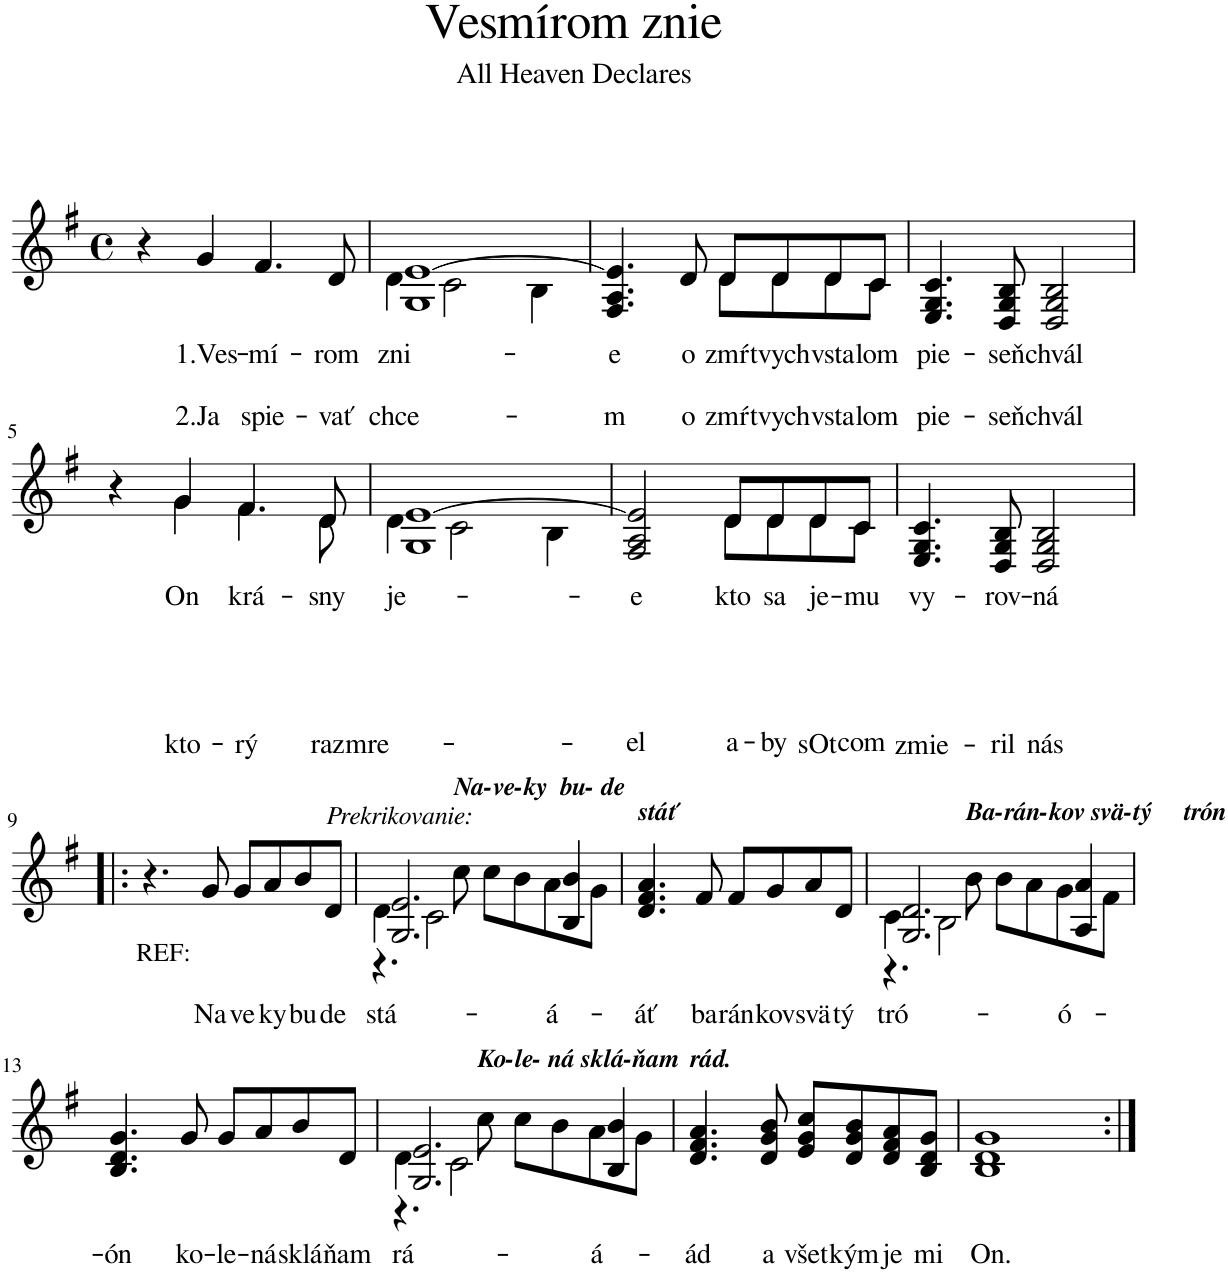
**kern	**text	**text	**text
*part1	*part1	*part1	*part1
*staff1	*staff1	*staff1	*staff1
*I"Piano	*	*	*
*I'Pno.	*	*	*
*clefG2	*	*	*
*k[f#]	*	*	*
*M4/4	*	*	*
*met(c)	*	*	*
=1	=1	=1	=1
4r	.	.	.
!	!LO:LY:b	!	!LO:LY:b
4g/	1.Ves-	.	2.Ja
!	!LO:LY:b	!	!LO:LY:b
4.f#/	-mí-	.	spie-
!	!LO:LY:b	!	!LO:LY:b
8d/	-rom	.	-vať
=2	=2	=2	=2
!	!LO:LY:b	!	!LO:LY:b
*^	*	*	*
1G [1e	4d\	zni-	.	chce-
.	2c\	.	.	.
.	4B\	.	.	.
=3	=3	=3	=3	=3
!	!	!LO:LY:b	!	!LO:LY:b
4.F#/ 4.A/ 4.e/]	2ryy	-e	.	-m
!	!	!LO:LY:b	!	!LO:LY:b
8d/	.	o	.	o
!	!	!LO:LY:b	!	!LO:LY:b
8d/L	8d\L	zmŕ-	.	zmŕ-
!	!	!LO:LY:b	!	!LO:LY:b
8d/	8d\	-tvych-	.	-tvych-
!	!	!LO:LY:b	!	!LO:LY:b
8d/	8d\	-vsta-	.	-vsta-
!	!	!LO:LY:b	!	!LO:LY:b
8c/J	8c\J	-lom	.	-lom
=4	=4	=4	=4	=4
!	!	!LO:LY:b	!	!LO:LY:b
*v	*v	*	*	*
4.E/ 4.G/ 4.c/	pie-	.	pie-
!	!LO:LY:b	!	!LO:LY:b
8D/ 8G/ 8B/	-seň	.	-seň
!	!LO:LY:b	!	!LO:LY:b
2D/ 2G/ 2B/	chvál	.	chvál
!!LO:LB:g=z
=5	=5	=5	=5
*^	*	*	*
4r	4ryy	.	.	.
!	!	!LO:LY:b	!	!LO:LY:b
4g/	4g\	On	.	kto-
!	!	!LO:LY:b	!	!LO:LY:b
4.f#/	4.f#\	krá-	.	-rý
!	!	!LO:LY:b	!	!LO:LY:b
8d/	8d\	-sny	.	raz
=6	=6	=6	=6	=6
!	!	!LO:LY:b	!	!LO:LY:b
1G [1e	4d\	je-	.	mre-
.	2c\	.	.	.
.	4B\	.	.	.
=7	=7	=7	=7	=7
!	!	!LO:LY:b	!	!LO:LY:b
2F#/ 2A/ 2e/]	2ryy	-e	.	-el
!	!	!LO:LY:b	!	!LO:LY:b
8d/L	8d\L	-kto	.	a-
!	!	!LO:LY:b	!	!LO:LY:b
8d/	8d\	sa	.	-by
!	!	!LO:LY:b	!	!LO:LY:b
8d/	8d\	je-	.	sOt-
!	!	!LO:LY:b	!	!LO:LY:b
8c/J	8c\J	-mu	.	-com
=8	=8	=8	=8	=8
!	!	!LO:LY:b	!	!LO:LY:b
*v	*v	*	*	*
4.E/ 4.G/ 4.c/	vy-	.	zmie-
!	!LO:LY:b	!	!LO:LY:b
8D/ 8G/ 8B/	-rov-	.	-ril
!	!LO:LY:b	!	!LO:LY:b
2D/ 2G/ 2B/	-ná	.	nás
!!LO:LB:g=z
=9!|:	=9!|:	=9!|:	=9!|:
!LO:TX:b:t=REF&colon;	!	!	!
4.r	.	.	.
!	!LO:LY:b	!	!
8g/	Na-	.	.
!	!LO:LY:b	!	!
8g/L	-ve-	.	.
!	!LO:LY:b	!	!
8a/	-ky	.	.
!	!LO:LY:b	!	!
8b/	bu-	.	.
!	!LO:LY:b	!	!
8d/J	-de	.	.
=10	=10	=10	=10
!LO:TX:a:i:t=Prekrikovanie&colon;	!	!	!
!	!LO:LY:b	!	!
*^	*	*	*
*	*^	*	*	*
2.G/ 2.e/	4d\	4.r	stá-	.	.
.	2c\	.	.	.	.
!	!	!LO:TX:a:Bi:t=Na-ve-ky  bu- de	!	!	!
.	.	8cc\	.	.	.
.	.	8cc\L	.	.	.
.	.	8b\	.	.	.
!	!	!	!LO:LY:b	!	!
4B/ 4b/	4ryy	8a\	-á-	.	.
.	.	8g\J	.	.	.
=11	=11	=11	=11	=11	=11
!LO:TX:a:Bi:t=stáť	!	!	!	!	!
!	!	!	!LO:LY:b	!	!
*v	*v	*v	*	*	*
4.d/ 4.f#/ 4.a/	-áť	.	.
!	!LO:LY:b	!	!
8f#/	ba-	.	.
!	!LO:LY:b	!	!
8f#/L	-rán-	.	.
!	!LO:LY:b	!	!
8g/	-kov	.	.
!	!LO:LY:b	!	!
8a/	svä-	.	.
!	!LO:LY:b	!	!
8d/J	-tý	.	.
=12	=12	=12	=12
!	!LO:LY:b	!	!
*^	*	*	*
*	*^	*	*	*
2.G/ 2.d/	4c\	4.r	tró-	.	.
.	2B\	.	.	.	.
!	!	!LO:TX:a:Bi:t=Ba-rán-kov svä-tý     trón	!	!	!
.	.	8b\	.	.	.
.	.	8b\L	.	.	.
.	.	8a\	.	.	.
!	!	!	!LO:LY:b	!	!
4A/ 4a/	4ryy	8g\	-ó-	.	.
.	.	8f#\J	.	.	.
!!LO:LB:g=z	!!	!!
=13	=13	=13	=13	=13	=13
!	!	!	!LO:LY:b	!	!
*v	*v	*v	*	*	*
4.B/ 4.d/ 4.g/	-ón	.	.
!	!LO:LY:b	!	!
8g/	ko-	.	.
!	!LO:LY:b	!	!
8g/L	-le-	.	.
!	!LO:LY:b	!	!
8a/	-ná	.	.
!	!LO:LY:b	!	!
8b/	sklá-	.	.
!	!LO:LY:b	!	!
8d/J	-ňam	.	.
=14	=14	=14	=14
!	!LO:LY:b	!	!
*^	*	*	*
*	*^	*	*	*
2.G/ 2.e/	4d\	4.r	rá-	.	.
.	2c\	.	.	.	.
!	!	!LO:TX:a:Bi:t=Ko-le- ná sklá-ňam	!	!	!
.	.	8cc\	.	.	.
.	.	8cc\L	.	.	.
.	.	8b\	.	.	.
!	!	!	!LO:LY:b	!	!
4B/ 4b/	4ryy	8a\	-á-	.	.
.	.	8g\J	.	.	.
=15	=15	=15	=15	=15	=15
!LO:TX:a:Bi:t=rád.	!	!	!	!	!
!	!	!	!LO:LY:b	!	!
*v	*v	*v	*	*	*
4.d/ 4.f#/ 4.a/	-ád	.	.
!	!LO:LY:b	!	!
8d/ 8g/ 8b/	a	.	.
!	!LO:LY:b	!	!
8e/ 8g/ 8cc/L	všet-	.	.
!	!LO:LY:b	!	!
8d/ 8g/ 8b/	-kým	.	.
!	!LO:LY:b	!	!
8d/ 8f#/ 8a/	je	.	.
!	!LO:LY:b	!	!
8B/ 8d/ 8g/J	mi	.	.
=16	=16	=16	=16
!	!LO:LY:b	!	!
1B 1d 1g	On.	.	.
=:|!	=:|!	=:|!	=:|!
*-	*-	*-	*-
